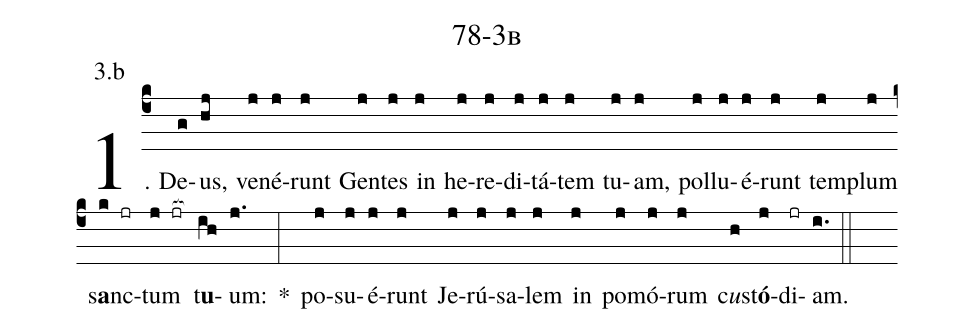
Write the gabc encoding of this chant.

name: 78-3b;
annotation: 3.b;
%%
(c4)1. De(g)us,(hj) ve(j)né(j)runt(j) Gen(j)tes(j) in(j) he(j)re(j)di(j)tá(j)tem(j) tu(j)am,(j) pol(j)lu(j)é(j)runt(j) tem(j)plum(j) s<b>a</b>nc(k jr)tum(j jr[ocb:1{]) t<b>u</b>(ih[ocb:0}])um:(j.) *(:) po(j)su(j)é(j)runt(j) Je(j)rú(j)sa(j)lem(j) in(j) po(j)mó(j)rum(j) c<i>u</i>s(h)t<b>ó</b>(j)di(jr)am.(i.) (::)
